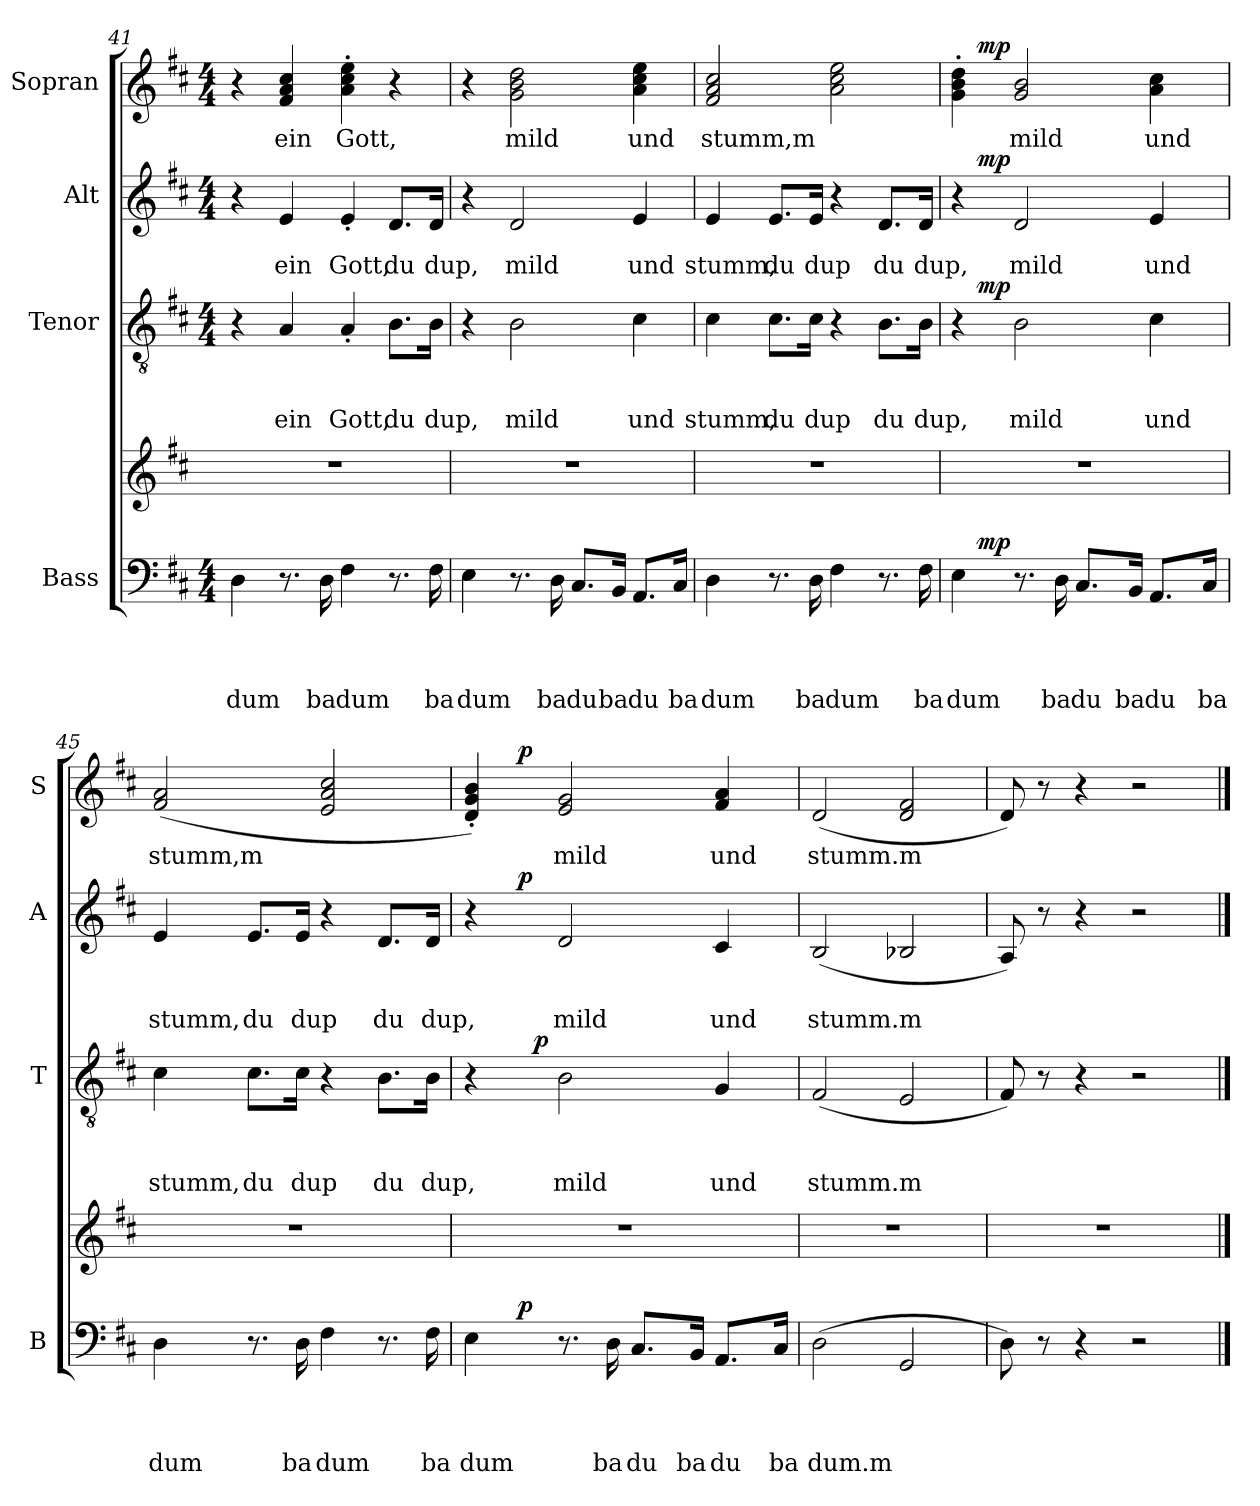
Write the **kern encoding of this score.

**kern	**text	**text	**text	**text	**dynam	**kern	**kern	**text	**text	**text	**dynam	**kern	**text	**text	**dynam	**kern	**text	**dynam
*part5	*part5	*part5	*part5	*part5	*part5	*part4	*part3	*part3	*part3	*part3	*part3	*part2	*part2	*part2	*part2	*part1	*part1	*part1
*staff5	*staff5	*staff5	*staff5	*staff5	*staff5	*staff4	*staff3	*staff3	*staff3	*staff3	*staff3	*staff2	*staff2	*staff2	*staff2	*staff1	*staff1	*staff1
*I"Bass	*	*	*	*	*	*	*I"Tenor	*	*	*	*	*I"Alt	*	*	*	*I"Sopran	*	*
*I'B	*	*	*	*	*	*	*I'T	*	*	*	*	*I'A	*	*	*	*I'S	*	*
!!LO:LB:g=z
*clefF4	*	*	*	*	*	*clefG2	*clefGv2	*	*	*	*	*clefG2	*	*	*	*clefG2	*	*
*k[f#c#]	*	*	*	*	*	*k[f#c#]	*k[f#c#]	*	*	*	*	*k[f#c#]	*	*	*	*k[f#c#]	*	*
*D:	*	*	*	*	*	*D:	*D:	*	*	*	*	*D:	*	*	*	*D:	*	*
*M4/4	*	*	*	*	*	*	*M4/4	*	*	*	*	*M4/4	*	*	*	*M4/4	*	*
=41	=41	=41	=41	=41	=41	=41	=41	=41	=41	=41	=41	=41	=41	=41	=41	=41	=41	=41
!	!	!	!	!LO:LY:b	!	!	!	!	!	!	!	!	!	!	!	!	!	!
4D\	.	.	.	dum	.	1r	4r	.	.	.	.	4r	.	.	.	4r	.	.
!	!	!	!	!	!	!	!	!	!	!LO:LY:b	!	!	!	!LO:LY:b	!	!	!LO:LY:b	!
8.r	.	.	.	.	.	.	4A/	.	.	ein	.	4e/	.	ein	.	4f#/ 4a/ 4cc#/	ein	.
!	!	!	!	!LO:LY:b	!	!	!	!	!	!	!	!	!	!	!	!	!	!
16D\	.	.	.	ba	.	.	.	.	.	.	.	.	.	.	.	.	.	.
!	!	!	!	!LO:LY:b	!	!	!	!	!	!LO:LY:b	!	!	!	!LO:LY:b	!	!	!LO:LY:b	!
4F#\	.	.	.	dum	.	.	4A'</	.	.	Gott,	.	4e'</	.	Gott,	.	4a\'> 4cc#\'> 4ee\'>	Gott,	.
!	!	!	!	!	!	!	!	!	!	!LO:LY:b	!	!	!	!LO:LY:b	!	!	!	!
8.r	.	.	.	.	.	.	8.B\L	.	.	du	.	8.d/L	.	du	.	4r	.	.
!	!	!	!	!LO:LY:b	!	!	!	!	!	!LO:LY:b	!	!	!	!LO:LY:b	!	!	!	!
16F#\	.	.	.	ba	.	.	16B\Jk	.	.	dup,	.	16d/Jk	.	dup,	.	.	.	.
=42	=42	=42	=42	=42	=42	=42	=42	=42	=42	=42	=42	=42	=42	=42	=42	=42	=42	=42
!	!	!	!	!LO:LY:b	!	!	!	!	!	!	!	!	!	!	!	!	!	!
4E\	.	.	.	dum	.	1r	4r	.	.	.	.	4r	.	.	.	4r	.	.
!	!	!	!	!	!	!	!	!	!	!LO:LY:b	!	!	!	!LO:LY:b	!	!	!LO:LY:b	!
8.r	.	.	.	.	.	.	2B\	.	.	mild	.	2d/	.	mild	.	2g\ 2b\ 2dd\	mild	.
!	!	!	!	!LO:LY:b	!	!	!	!	!	!	!	!	!	!	!	!	!	!
16D\	.	.	.	ba	.	.	.	.	.	.	.	.	.	.	.	.	.	.
!	!	!	!	!LO:LY:b	!	!	!	!	!	!	!	!	!	!	!	!	!	!
8.C#/L	.	.	.	du	.	.	.	.	.	.	.	.	.	.	.	.	.	.
!	!	!	!	!LO:LY:b	!	!	!	!	!	!	!	!	!	!	!	!	!	!
16BB/Jk	.	.	.	ba	.	.	.	.	.	.	.	.	.	.	.	.	.	.
!	!	!	!	!LO:LY:b	!	!	!	!	!	!LO:LY:b	!	!	!	!LO:LY:b	!	!	!LO:LY:b	!
8.AA/L	.	.	.	du	.	.	4c#\	.	.	und	.	4e/	.	und	.	4a\ 4cc#\ 4ee\	und	.
!	!	!	!	!LO:LY:b	!	!	!	!	!	!	!	!	!	!	!	!	!	!
16C#/Jk	.	.	.	ba	.	.	.	.	.	.	.	.	.	.	.	.	.	.
=43	=43	=43	=43	=43	=43	=43	=43	=43	=43	=43	=43	=43	=43	=43	=43	=43	=43	=43
!	!	!	!	!LO:LY:b	!	!	!	!	!	!LO:LY:b	!	!	!	!LO:LY:b	!	!	!LO:LY:b	!
4D\	.	.	.	dum	.	1r	4c#\	.	.	stumm,	.	4e/	.	stumm,	.	2f#/ 2a/ 2cc#/	stumm,m	.
!	!	!	!	!	!	!	!	!	!	!LO:LY:b	!	!	!	!LO:LY:b	!	!	!	!
8.r	.	.	.	.	.	.	8.c#\L	.	.	du	.	8.e/L	.	du	.	.	.	.
!	!	!	!	!LO:LY:b	!	!	!	!	!	!LO:LY:b	!	!	!	!LO:LY:b	!	!	!	!
16D\	.	.	.	ba	.	.	16c#\Jk	.	.	dup	.	16e/Jk	.	dup	.	.	.	.
!	!	!	!	!LO:LY:b	!	!	!	!	!	!	!	!	!	!	!	!	!	!
4F#\	.	.	.	dum	.	.	4r	.	.	.	.	4r	.	.	.	2a\ 2cc#\ 2ee\	.	.
!	!	!	!	!	!	!	!	!	!	!LO:LY:b	!	!	!	!LO:LY:b	!	!	!	!
8.r	.	.	.	.	.	.	8.B\L	.	.	du	.	8.d/L	.	du	.	.	.	.
!	!	!	!	!LO:LY:b	!	!	!	!	!	!LO:LY:b	!	!	!	!LO:LY:b	!	!	!	!
16F#\	.	.	.	ba	.	.	16B\Jk	.	.	dup,	.	16d/Jk	.	dup,	.	.	.	.
=44	=44	=44	=44	=44	=44	=44	=44	=44	=44	=44	=44	=44	=44	=44	=44	=44	=44	=44
!	!	!	!	!LO:LY:b	!	!	!	!	!	!	!	!	!	!	!	!	!	!
*^	*	*	*	*	*	*	*^	*	*	*	*	*^	*	*	*	*^	*	*
4E\	16.ryy	.	.	.	dum	.	1r	4r	16.ryy	.	.	.	.	4r	16.ryy	.	.	.	4g\'> 4b\'> 4dd\'>	16.ryy	.	.
!	!	!	!	!	!	!LO:DY:a	!	!	!	!	!	!	!LO:DY:a	!	!	!	!	!LO:DY:a	!	!	!	!LO:DY:a
.	2ryy	.	.	.	.	mp	.	.	2ryy	.	.	.	mp	.	2ryy	.	.	mp	.	2ryy	.	mp
!	!	!	!	!	!	!	!	!	!	!	!	!LO:LY:b	!	!	!	!	!LO:LY:b	!	!	!	!LO:LY:b	!
8.r	.	.	.	.	.	.	.	2B\	.	.	.	mild	.	2d/	.	.	mild	.	2g/ 2b/	.	mild	.
!	!	!	!	!	!LO:LY:b	!	!	!	!	!	!	!	!	!	!	!	!	!	!	!	!	!
16D\	.	.	.	.	ba	.	.	.	.	.	.	.	.	.	.	.	.	.	.	.	.	.
!	!	!	!	!	!LO:LY:b	!	!	!	!	!	!	!	!	!	!	!	!	!	!	!	!	!
8.C#/L	.	.	.	.	du	.	.	.	.	.	.	.	.	.	.	.	.	.	.	.	.	.
.	4ryy	.	.	.	.	.	.	.	4ryy	.	.	.	.	.	4ryy	.	.	.	.	4ryy	.	.
!	!	!	!	!	!LO:LY:b	!	!	!	!	!	!	!	!	!	!	!	!	!	!	!	!	!
16BB/Jk	.	.	.	.	ba	.	.	.	.	.	.	.	.	.	.	.	.	.	.	.	.	.
!	!	!	!	!	!LO:LY:b	!	!	!	!	!	!	!LO:LY:b	!	!	!	!	!LO:LY:b	!	!	!	!LO:LY:b	!
8.AA/L	.	.	.	.	du	.	.	4c#\	.	.	.	und	.	4e/	.	.	und	.	4a\ 4cc#\	.	und	.
.	8ryy	.	.	.	.	.	.	.	8ryy	.	.	.	.	.	8ryy	.	.	.	.	8ryy	.	.
!	!	!	!	!	!LO:LY:b	!	!	!	!	!	!	!	!	!	!	!	!	!	!	!	!	!
16C#/Jk	.	.	.	.	ba	.	.	.	.	.	.	.	.	.	.	.	.	.	.	.	.	.
.	32ryy	.	.	.	.	.	.	.	32ryy	.	.	.	.	.	32ryy	.	.	.	.	32ryy	.	.
!!LO:LB:g=z
=45	=45	=45	=45	=45	=45	=45	=45	=45	=45	=45	=45	=45	=45	=45	=45	=45	=45	=45	=45	=45	=45	=45
!	!	!	!	!	!LO:LY:b	!	!	!	!	!	!	!LO:LY:b	!	!	!	!	!LO:LY:b	!	!	!	!LO:LY:b	!
*	*	*	*	*	*	*	*	*v	*v	*	*	*	*	*	*	*	*	*	*v	*v	*	*
*v	*v	*	*	*	*	*	*	*	*	*	*	*	*v	*v	*	*	*	*	*	*
4D\	.	.	.	dum	.	1r	4c#\	.	.	stumm,	.	4e/	.	stumm,	.	(<2f#/ 2a/	stumm,m	.
!	!	!	!	!	!	!	!	!	!	!LO:LY:b	!	!	!	!LO:LY:b	!	!	!	!
8.r	.	.	.	.	.	.	8.c#\L	.	.	du	.	8.e/L	.	du	.	.	.	.
!	!	!	!	!LO:LY:b	!	!	!	!	!	!LO:LY:b	!	!	!	!LO:LY:b	!	!	!	!
16D\	.	.	.	ba	.	.	16c#\Jk	.	.	dup	.	16e/Jk	.	dup	.	.	.	.
!	!	!	!	!LO:LY:b	!	!	!	!	!	!	!	!	!	!	!	!	!	!
4F#\	.	.	.	dum	.	.	4r	.	.	.	.	4r	.	.	.	2e/ 2a/ 2cc#/	.	.
!	!	!	!	!	!	!	!	!	!	!LO:LY:b	!	!	!	!LO:LY:b	!	!	!	!
8.r	.	.	.	.	.	.	8.B\L	.	.	du	.	8.d/L	.	du	.	.	.	.
!	!	!	!	!LO:LY:b	!	!	!	!	!	!LO:LY:b	!	!	!	!LO:LY:b	!	!	!	!
16F#\	.	.	.	ba	.	.	16B\Jk	.	.	dup,	.	16d/Jk	.	dup,	.	.	.	.
=46	=46	=46	=46	=46	=46	=46	=46	=46	=46	=46	=46	=46	=46	=46	=46	=46	=46	=46
!	!	!	!	!LO:LY:b	!	!	!	!	!	!	!	!	!	!	!	!	!	!
*^	*	*	*	*	*	*	*^	*	*	*	*	*^	*	*	*	*^	*	*
4E\	8ryy	.	.	.	dum	.	1r	4r	8.ryy	.	.	.	.	4r	8ryy	.	.	.	4d/'< 4g/'< 4b/'<)	8ryy	.	.
.	32ryy	.	.	.	.	.	.	.	.	.	.	.	.	.	32ryy	.	.	.	.	32ryy	.	.
!	!	!	!	!	!	!LO:DY:a	!	!	!	!	!	!	!	!	!	!	!	!LO:DY:a	!	!	!	!LO:DY:a
.	2ryy	.	.	.	.	p	.	.	.	.	.	.	.	.	2ryy	.	.	p	.	2ryy	.	p
!	!	!	!	!	!	!	!	!	!	!	!	!	!LO:DY:a	!	!	!	!	!	!	!	!	!
.	.	.	.	.	.	.	.	.	2ryy	.	.	.	p	.	.	.	.	.	.	.	.	.
!	!	!	!	!	!	!	!	!	!	!	!	!LO:LY:b	!	!	!	!	!LO:LY:b	!	!	!	!LO:LY:b	!
8.r	.	.	.	.	.	.	.	2B\	.	.	.	mild	.	2d/	.	.	mild	.	2e/ 2g/	.	mild	.
!	!	!	!	!	!LO:LY:b	!	!	!	!	!	!	!	!	!	!	!	!	!	!	!	!	!
16D\	.	.	.	.	ba	.	.	.	.	.	.	.	.	.	.	.	.	.	.	.	.	.
!	!	!	!	!	!LO:LY:b	!	!	!	!	!	!	!	!	!	!	!	!	!	!	!	!	!
8.C#/L	.	.	.	.	du	.	.	.	.	.	.	.	.	.	.	.	.	.	.	.	.	.
.	4ryy	.	.	.	.	.	.	.	.	.	.	.	.	.	4ryy	.	.	.	.	4ryy	.	.
!	!	!	!	!	!LO:LY:b	!	!	!	!	!	!	!	!	!	!	!	!	!	!	!	!	!
16BB/Jk	.	.	.	.	ba	.	.	.	4ryy	.	.	.	.	.	.	.	.	.	.	.	.	.
!	!	!	!	!	!LO:LY:b	!	!	!	!	!	!	!LO:LY:b	!	!	!	!	!LO:LY:b	!	!	!	!LO:LY:b	!
8.AA/L	.	.	.	.	du	.	.	4G/	.	.	.	und	.	4c#/	.	.	und	.	4f#/ 4a/	.	und	.
.	16.ryy	.	.	.	.	.	.	.	.	.	.	.	.	.	16.ryy	.	.	.	.	16.ryy	.	.
!	!	!	!	!	!LO:LY:b	!	!	!	!	!	!	!	!	!	!	!	!	!	!	!	!	!
16C#/Jk	.	.	.	.	ba	.	.	.	16ryy	.	.	.	.	.	.	.	.	.	.	.	.	.
=47	=47	=47	=47	=47	=47	=47	=47	=47	=47	=47	=47	=47	=47	=47	=47	=47	=47	=47	=47	=47	=47	=47
!	!	!	!	!	!LO:LY:b	!	!	!	!	!	!	!LO:LY:b	!	!	!	!	!LO:LY:b	!	!	!	!LO:LY:b	!
*	*	*	*	*	*	*	*	*v	*v	*	*	*	*	*	*	*	*	*	*v	*v	*	*
*v	*v	*	*	*	*	*	*	*	*	*	*	*	*v	*v	*	*	*	*	*	*
(>2D\	.	.	.	dum.m	.	1r	(<2F#/	.	.	stumm.m	.	(<2B/	.	stumm.m	.	(<2d/	stumm.m	.
2GG/	.	.	.	.	.	.	2E/	.	.	.	.	2B-X/	.	.	.	2d/ 2f#/	.	.
=48	=48	=48	=48	=48	=48	=48	=48	=48	=48	=48	=48	=48	=48	=48	=48	=48	=48	=48
8D\)	.	.	.	.	.	1r	8F#/)	.	.	.	.	8A/)	.	.	.	8d/)	.	.
8r	.	.	.	.	.	.	8r	.	.	.	.	8r	.	.	.	8r	.	.
4r	.	.	.	.	.	.	4r	.	.	.	.	4r	.	.	.	4r	.	.
2r	.	.	.	.	.	.	2r	.	.	.	.	2r	.	.	.	2r	.	.
==	==	==	==	==	==	==	==	==	==	==	==	==	==	==	==	==	==	==
*-	*-	*-	*-	*-	*-	*-	*-	*-	*-	*-	*-	*-	*-	*-	*-	*-	*-	*-
